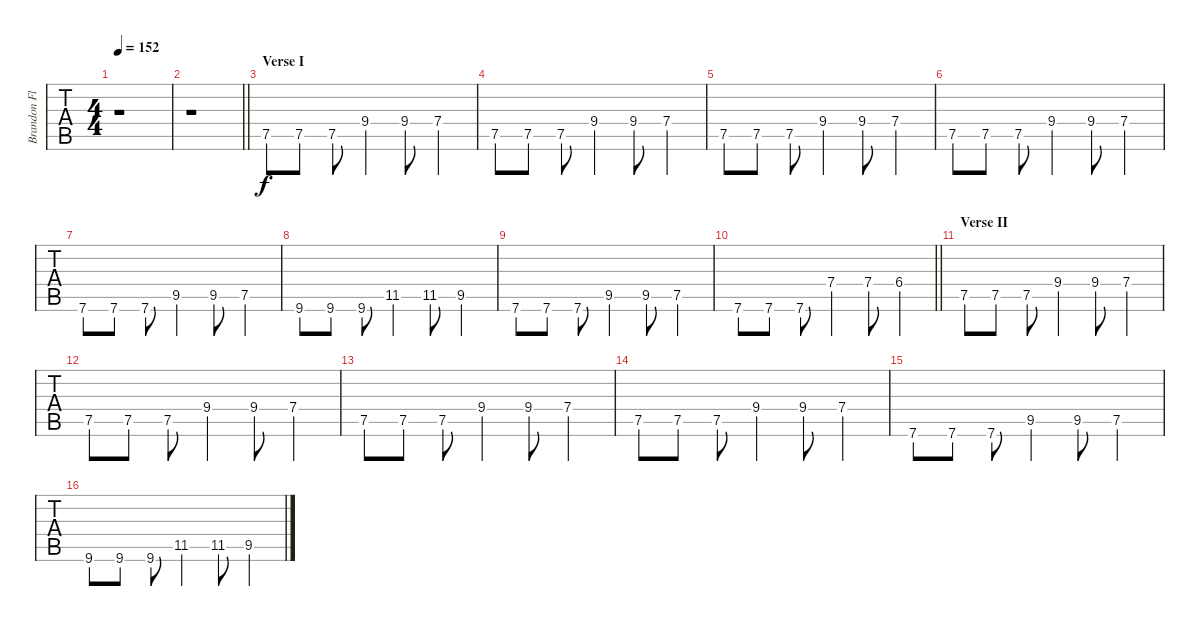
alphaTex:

\track ("Brandon Flowers" "Brandon Fl") {instrument lead2sawtooth}
\staff {tabs}
\tuning (E4 B3 G3 D3 A2 E2) {hide}
\ts (4 4)
\tempo 152
\clef g2
\ks c
r.1{dy f} |
\barLineRight lightlight
r.1 |
\section ("" "Verse I")
7.5{st}.8 7.5{st}.8 7.5{st}.8 9.4{st}.4 9.4{st}.8 7.4{st}.4 |
7.5{st}.8 7.5{st}.8 7.5{st}.8 9.4{st}.4 9.4{st}.8 7.4{st}.4 |
7.5{st}.8 7.5{st}.8 7.5{st}.8 9.4{st}.4 9.4{st}.8 7.4{st}.4 |
7.5{st}.8 7.5{st}.8 7.5{st}.8 9.4{st}.4 9.4{st}.8 7.4{st}.4 |
7.6{st}.8 7.6{st}.8 7.6{st}.8 9.5{st}.4 9.5{st}.8 7.5{st}.4 |
9.6{st}.8 9.6{st}.8 9.6{st}.8 11.5{st}.4 11.5{st}.8 9.5{st}.4 |
7.6{st}.8 7.6{st}.8 7.6{st}.8 9.5{st}.4 9.5{st}.8 7.5{st}.4 |
\barLineRight lightlight
7.6{st}.8 7.6{st}.8 7.6{st}.8 7.4{st}.4 7.4{st}.8 6.4{st}.4 |
\section ("" "Verse II")
7.5{st}.8 7.5{st}.8 7.5{st}.8 9.4{st}.4 9.4{st}.8 7.4{st}.4 |
7.5{st}.8 7.5{st}.8 7.5{st}.8 9.4{st}.4 9.4{st}.8 7.4{st}.4 |
7.5{st}.8 7.5{st}.8 7.5{st}.8 9.4{st}.4 9.4{st}.8 7.4{st}.4 |
7.5{st}.8 7.5{st}.8 7.5{st}.8 9.4{st}.4 9.4{st}.8 7.4{st}.4 |
7.6{st}.8 7.6{st}.8 7.6{st}.8 9.5{st}.4 9.5{st}.8 7.5{st}.4 |
9.6{st}.8 9.6{st}.8 9.6{st}.8 11.5{st}.4 11.5{st}.8 9.5{st}.4
